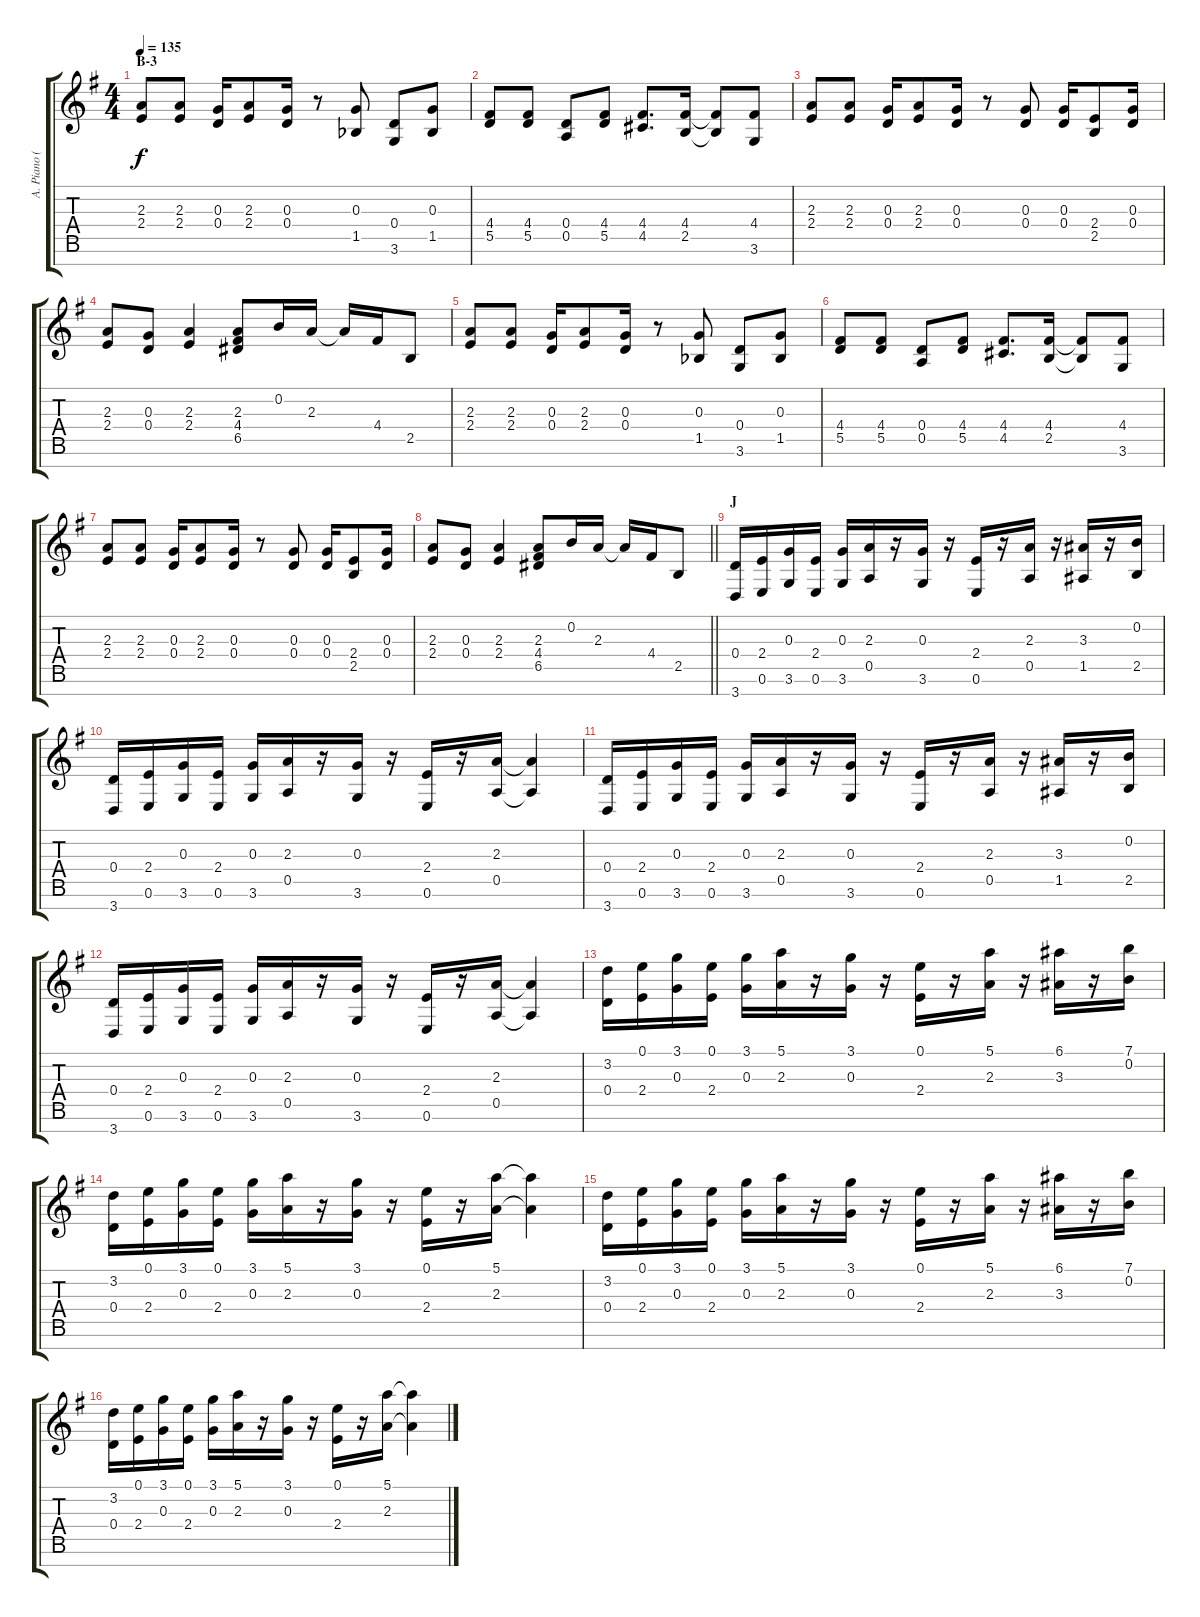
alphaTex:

\track ("A. Piano (Right Hand)" "A. Piano (") {instrument acousticgrandpiano}
\staff {score tabs}
\tuning (E5 B4 G4 D4 A3 E3 B2) {hide}
\ts (4 4)
\section ("" "B-3")
\tempo 135
\clef g2
\ks g
(2.3 2.4).8{dy f} (2.3 2.4).8 (0.3 0.4).16 (2.3 2.4).8 (0.3 0.4).16 r.8 (0.3 1.5{acc b}).8 (0.4 3.6).8 (0.3 1.5{acc b}).8 |
(4.4 5.5).8 (4.4 5.5).8 (0.4 0.5).8 (4.4 5.5).8 (4.4 4.5).8{d} (4.4 2.5).16 (4.4{t} 2.5{t}).8 (4.4 3.6).8 |
(2.3 2.4).8 (2.3 2.4).8 (0.3 0.4).16 (2.3 2.4).8 (0.3 0.4).16 r.8 (0.3 0.4).8 (0.3 0.4).16 (2.4 2.5).8 (0.3 0.4).16 |
(2.3 2.4).8 (0.3 0.4).8 (2.3 2.4).4 (2.3 4.4 6.5).8 0.2.16 2.3.16 2.3{t}.16 4.4.16 2.5.8 |
(2.3 2.4).8 (2.3 2.4).8 (0.3 0.4).16 (2.3 2.4).8 (0.3 0.4).16 r.8 (0.3 1.5{acc b}).8 (0.4 3.6).8 (0.3 1.5{acc b}).8 |
(4.4 5.5).8 (4.4 5.5).8 (0.4 0.5).8 (4.4 5.5).8 (4.4 4.5).8{d} (4.4 2.5).16 (4.4{t} 2.5{t}).8 (4.4 3.6).8 |
(2.3 2.4).8 (2.3 2.4).8 (0.3 0.4).16 (2.3 2.4).8 (0.3 0.4).16 r.8 (0.3 0.4).8 (0.3 0.4).16 (2.4 2.5).8 (0.3 0.4).16 |
\barLineRight lightlight
(2.3 2.4).8 (0.3 0.4).8 (2.3 2.4).4 (2.3 4.4 6.5).8 0.2.16 2.3.16 2.3{t}.16 4.4.16 2.5.8 |
\section ("" "J")
(0.4 3.7).16 (2.4 0.6).16 (0.3 3.6).16 (2.4 0.6).16 (0.3 3.6).16 (2.3 0.5).16 r.16 (0.3 3.6).16 r.16 (2.4 0.6).16 r.16 (2.3 0.5).16 r.16 (3.3 1.5).16 r.16 (0.2 2.5).16 |
(0.4 3.7).16 (2.4 0.6).16 (0.3 3.6).16 (2.4 0.6).16 (0.3 3.6).16 (2.3 0.5).16 r.16 (0.3 3.6).16 r.16 (2.4 0.6).16 r.16 (2.3 0.5).16 (2.3{t} 0.5{t}).4 |
(0.4 3.7).16 (2.4 0.6).16 (0.3 3.6).16 (2.4 0.6).16 (0.3 3.6).16 (2.3 0.5).16 r.16 (0.3 3.6).16 r.16 (2.4 0.6).16 r.16 (2.3 0.5).16 r.16 (3.3 1.5).16 r.16 (0.2 2.5).16 |
(0.4 3.7).16 (2.4 0.6).16 (0.3 3.6).16 (2.4 0.6).16 (0.3 3.6).16 (2.3 0.5).16 r.16 (0.3 3.6).16 r.16 (2.4 0.6).16 r.16 (2.3 0.5).16 (2.3{t} 0.5{t}).4 |
(3.2 0.4).16 (0.1 2.4).16 (3.1 0.3).16 (0.1 2.4).16 (3.1 0.3).16 (5.1 2.3).16 r.16 (3.1 0.3).16 r.16 (0.1 2.4).16 r.16 (5.1 2.3).16 r.16 (6.1 3.3).16 r.16 (7.1 0.2).16 |
(3.2 0.4).16 (0.1 2.4).16 (3.1 0.3).16 (0.1 2.4).16 (3.1 0.3).16 (5.1 2.3).16 r.16 (3.1 0.3).16 r.16 (0.1 2.4).16 r.16 (5.1 2.3).16 (5.1{t} 2.3{t}).4 |
(3.2 0.4).16 (0.1 2.4).16 (3.1 0.3).16 (0.1 2.4).16 (3.1 0.3).16 (5.1 2.3).16 r.16 (3.1 0.3).16 r.16 (0.1 2.4).16 r.16 (5.1 2.3).16 r.16 (6.1 3.3).16 r.16 (7.1 0.2).16 |
(3.2 0.4).16 (0.1 2.4).16 (3.1 0.3).16 (0.1 2.4).16 (3.1 0.3).16 (5.1 2.3).16 r.16 (3.1 0.3).16 r.16 (0.1 2.4).16 r.16 (5.1 2.3).16 (5.1{t} 2.3{t}).4
